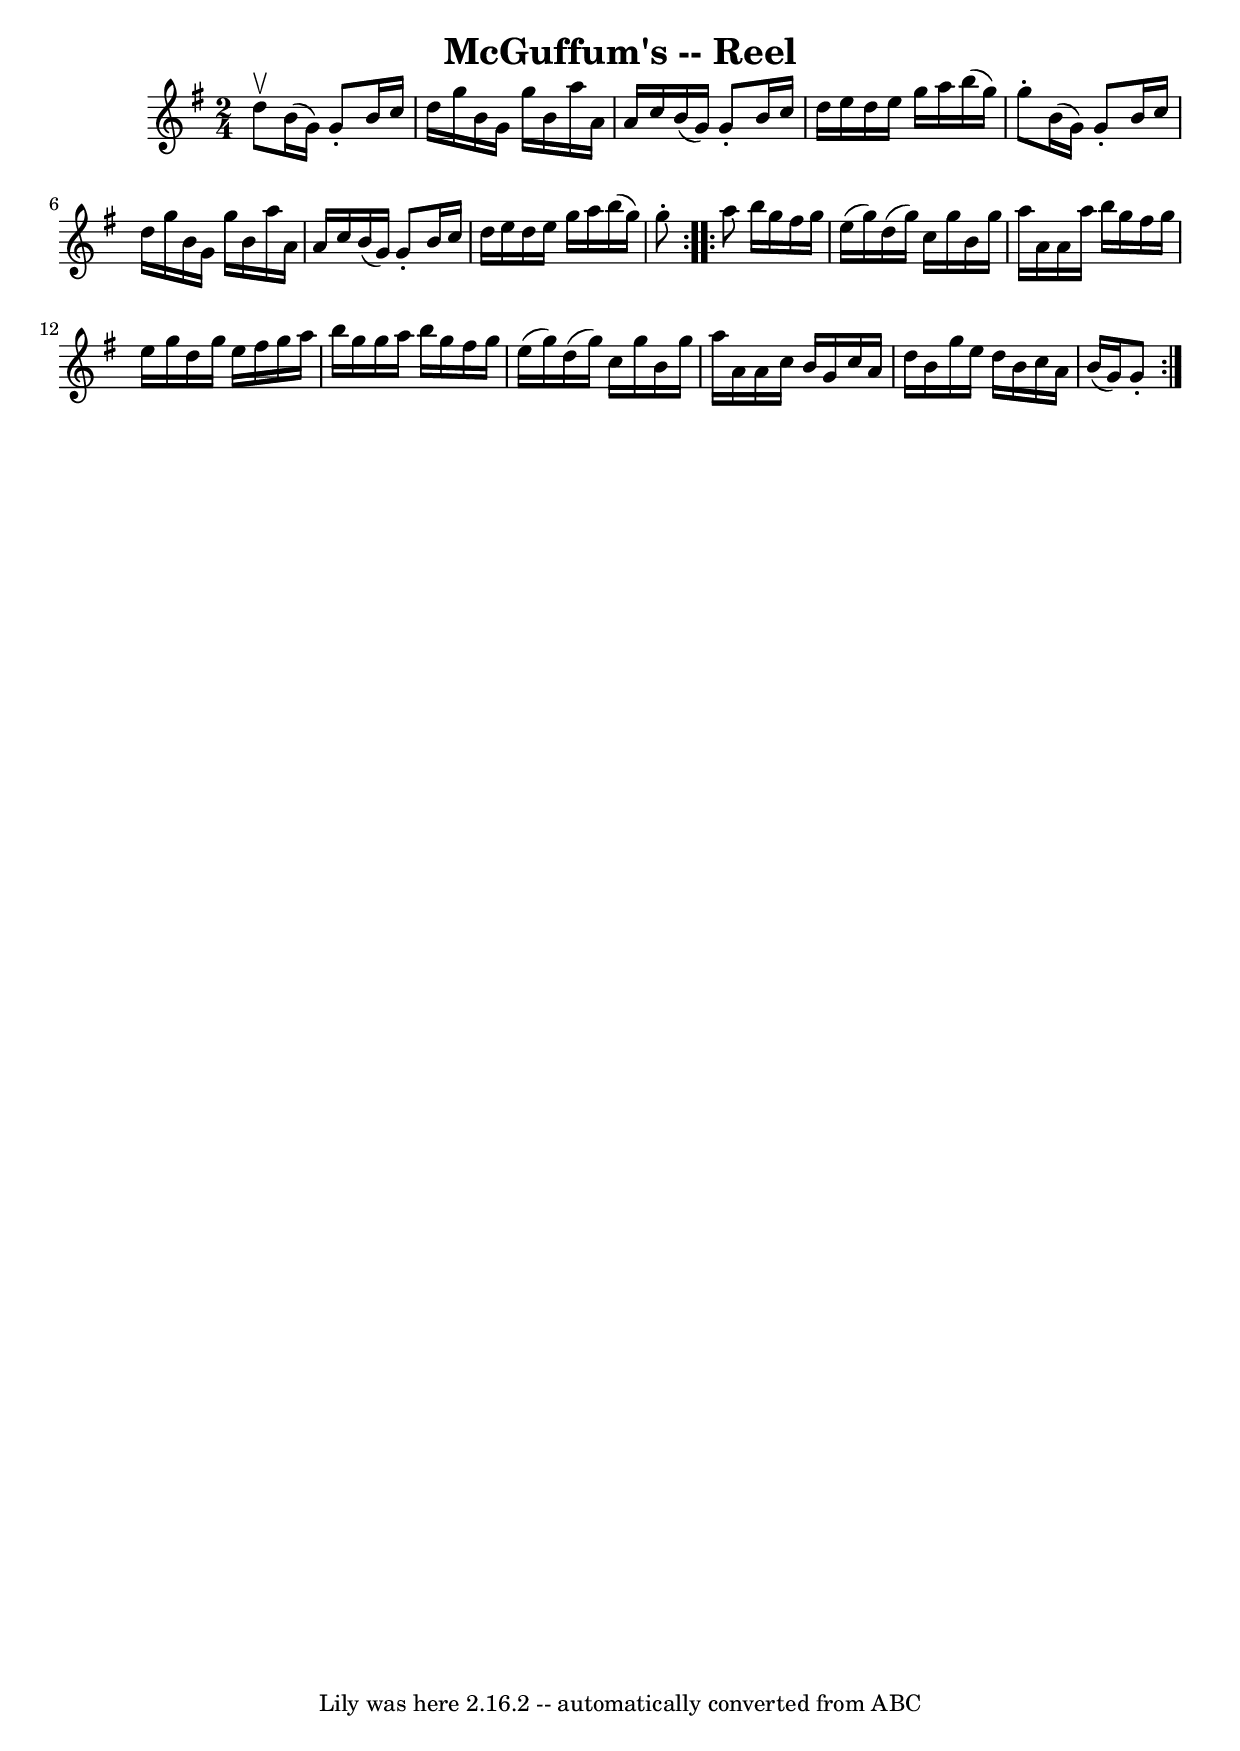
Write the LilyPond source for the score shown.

\version "2.7.40"
\include "Mammoth.ily"
\header {
	%% book = "Ryan's Mammoth Collection"
	crossRefNumber = "1"
	footnotes = "\\\\187"
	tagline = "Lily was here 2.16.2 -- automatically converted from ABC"
	title = "McGuffum's -- Reel"
}
voicedefault =  {
\set Score.defaultBarType = "empty"

\repeat volta 2 {
\time 2/4 \key g \major d''8^\upbow |
 b'16 (g'16) g'8 -.  
 b'16 c''16 d''16 g''16    |
 b'16 g'16 g''16 b'16    
a''16 a'16 a'16 c''16    |
 b'16 (g'16) g'8 -. b'16  
 c''16 d''16 e''16    |
 d''16 e''16 g''16 a''16    
b''16 (g''16) g''8 -.   |
 b'16 (g'16) g'8 -. b'16  
 c''16 d''16 g''16    |
 b'16 g'16 g''16 b'16 a''16  
 a'16 a'16 c''16    |
 b'16 (g'16) g'8 -. b'16    
c''16 d''16 e''16    |
 d''16 e''16 g''16 a''16 b''16 
(g''16) g''8 -.   }     \repeat volta 2 { a''8  |
 b''16    
g''16 fis''16 g''16 e''16 (g''16) d''16 (g''16)   
|
 c''16 g''16 b'16 g''16 a''16 a'16 a'16 a''16    
|
 b''16 g''16 fis''16 g''16 e''16 g''16 d''16    
g''16    |
 e''16 fis''16 g''16 a''16 b''16 g''16    
g''16 a''16    |
 b''16 g''16 fis''16 g''16 e''16 (
g''16) d''16 (g''16)   |
 c''16 g''16 b'16 g''16    
a''16 a'16 a'16 c''16    |
 b'16 g'16 c''16 a'16    
d''16 b'16 g''16 e''16    |
 d''16 b'16 c''16 a'16    
b'16 (g'16) g'8 -.   }   
}

\score{
    <<

	\context Staff="default"
	{
	    \voicedefault 
	}

    >>
	\layout {
	}
	\midi {}
}
